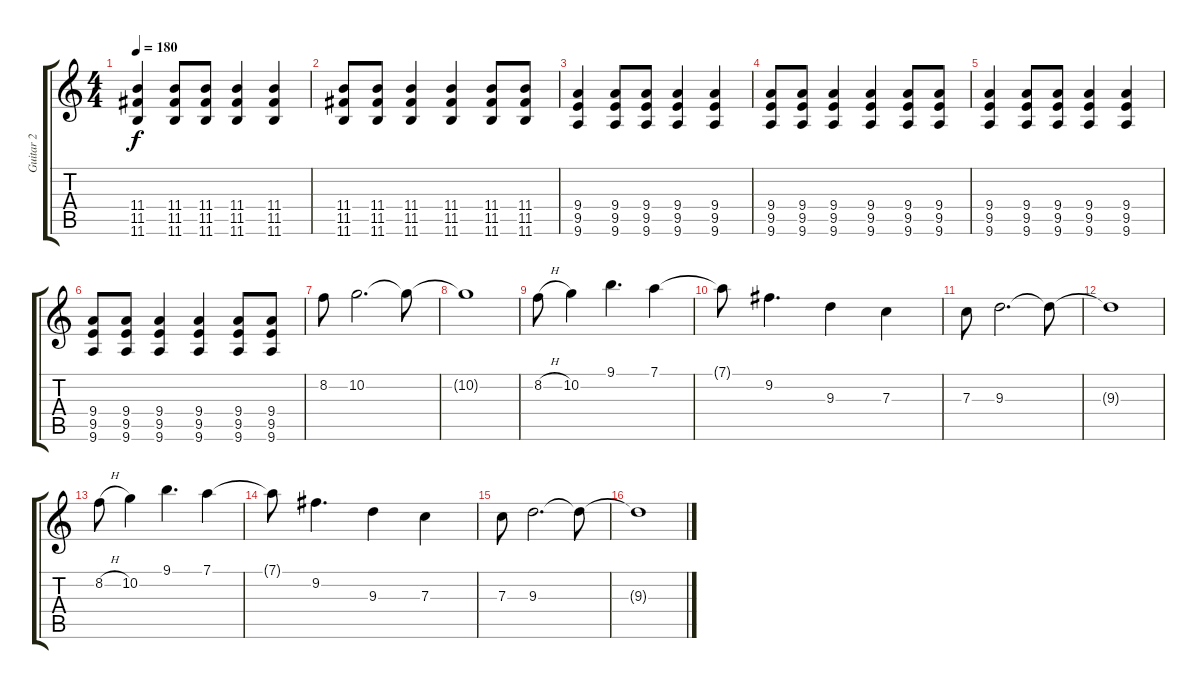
\track ("Guitar 2" "Guitar 2") {instrument overdrivenguitar}
\staff {score tabs}
\tuning (D4 A3 F3 C3 G2 C2) {hide}
\ts (4 4)
\tempo 180
\clef g2
\ks c
(11.4 11.5 11.6).4{dy f} (11.4 11.5 11.6).8 (11.4 11.5 11.6).8 (11.4 11.5 11.6).4 (11.4 11.5 11.6).4 |
(11.4 11.5 11.6).8 (11.4 11.5 11.6).8 (11.4 11.5 11.6).4 (11.4 11.5 11.6).4 (11.4 11.5 11.6).8 (11.4 11.5 11.6).8 |
(9.4 9.5 9.6).4 (9.4 9.5 9.6).8 (9.4 9.5 9.6).8 (9.4 9.5 9.6).4 (9.4 9.5 9.6).4 |
(9.4 9.5 9.6).8 (9.4 9.5 9.6).8 (9.4 9.5 9.6).4 (9.4 9.5 9.6).4 (9.4 9.5 9.6).8 (9.4 9.5 9.6).8 |
(9.4 9.5 9.6).4 (9.4 9.5 9.6).8 (9.4 9.5 9.6).8 (9.4 9.5 9.6).4 (9.4 9.5 9.6).4 |
(9.4 9.5 9.6).8 (9.4 9.5 9.6).8 (9.4 9.5 9.6).4 (9.4 9.5 9.6).4 (9.4 9.5 9.6).8 (9.4 9.5 9.6).8 |
8.2.8 10.2.2{d} 10.2{t}.8 |
10.2{t}.1 |
8.2{h}.8 10.2.4 9.1.4{d} 7.1.4 |
7.1{t}.8 9.2.4{d} 9.3.4 7.3.4 |
7.3.8 9.3.2{d} 9.3{t}.8 |
9.3{t}.1 |
8.2{h}.8 10.2.4 9.1.4{d} 7.1.4 |
7.1{t}.8 9.2.4{d} 9.3.4 7.3.4 |
7.3.8 9.3.2{d} 9.3{t}.8 |
9.3{t}.1
